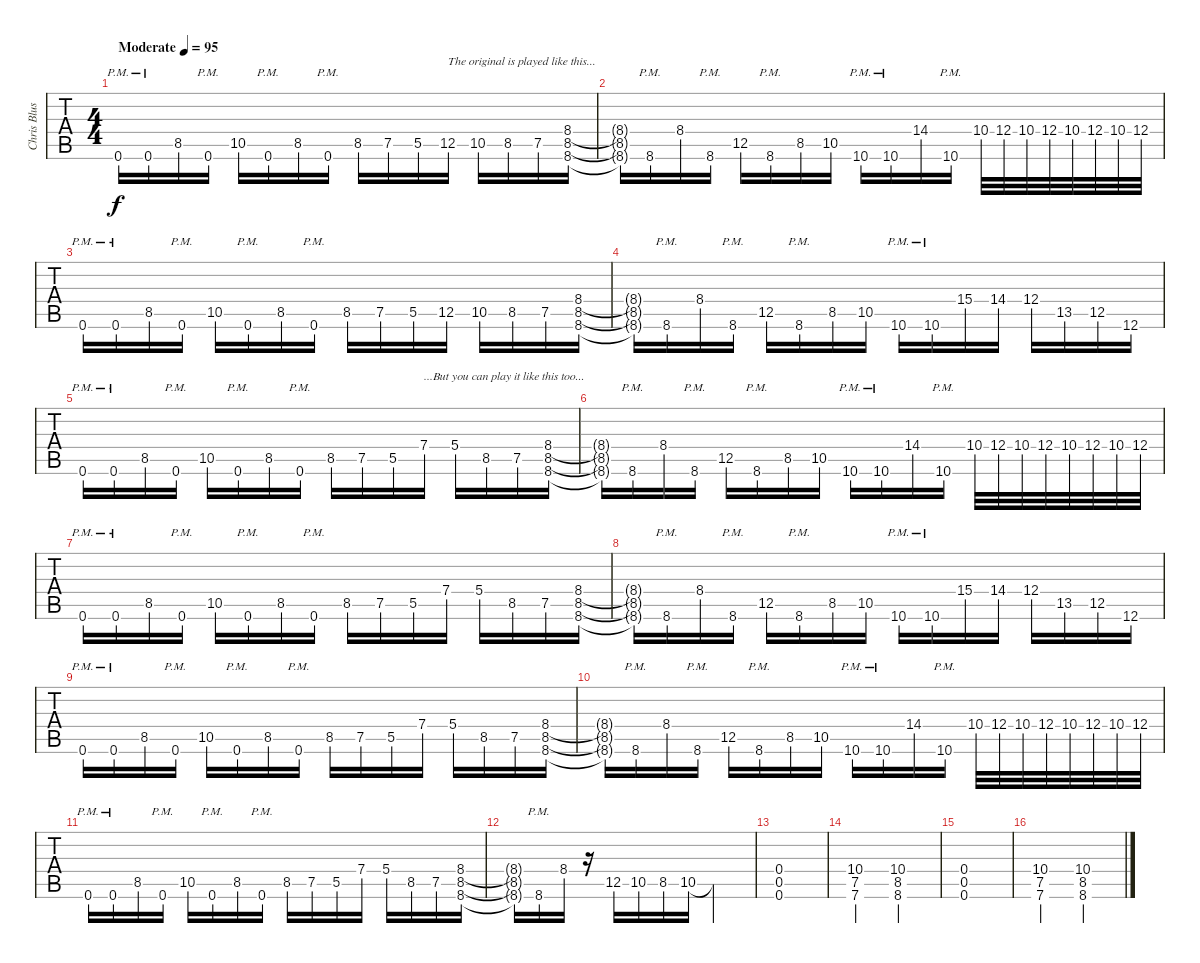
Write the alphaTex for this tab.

\track ("Chris Bluser [Lead]" "Chris Blus") {instrument distortionguitar}
\staff {tabs}
\tuning (E4 B3 G3 D3 A2 D2) {hide}
\ts (4 4)
\tempo (95 "Moderate")
\clef g2
\ks c
0.6{pm}.16{dy f instrument distortionguitar} 0.6{pm}.16 8.5.16 0.6{pm}.16 10.5.16 0.6{pm}.16 8.5.16 0.6{pm}.16 8.5.16 7.5.16 5.5.16 12.5.16{txt "The original is played like this..."} 10.5.16 8.5.16 7.5.16 (8.4 8.5 8.6).16 |
(8.4{t} 8.5{t} 8.6{t}).16 8.6{pm}.16 8.4.16 8.6{pm}.16 12.5.16 8.6{pm}.16 8.5.16 10.5.16 10.6{pm}.16 10.6{pm}.16 14.4.16 10.6{pm}.16 10.4.32 12.4.32 10.4.32 12.4.32 10.4.32 12.4.32 10.4.32 12.4.32 |
0.6{pm}.16 0.6{pm}.16 8.5.16 0.6{pm}.16 10.5.16 0.6{pm}.16 8.5.16 0.6{pm}.16 8.5.16 7.5.16 5.5.16 12.5.16 10.5.16 8.5.16 7.5.16 (8.4 8.5 8.6).16 |
(8.4{t} 8.5{t} 8.6{t}).16 8.6{pm}.16 8.4.16 8.6{pm}.16 12.5.16 8.6{pm}.16 8.5.16 10.5.16 10.6{pm}.16 10.6{pm}.16 15.4.16 14.4.16 12.4.16 13.5.16 12.5.16 12.6.16 |
0.6{pm}.16 0.6{pm}.16 8.5.16 0.6{pm}.16 10.5.16 0.6{pm}.16 8.5.16 0.6{pm}.16 8.5.16 7.5.16 5.5.16 7.4.16{txt "...But you can play it like this too..."} 5.4.16 8.5.16 7.5.16 (8.4 8.5 8.6).16 |
(8.4{t} 8.5{t} 8.6{t}).16 8.6{pm}.16 8.4.16 8.6{pm}.16 12.5.16 8.6{pm}.16 8.5.16 10.5.16 10.6{pm}.16 10.6{pm}.16 14.4.16 10.6{pm}.16 10.4.32 12.4.32 10.4.32 12.4.32 10.4.32 12.4.32 10.4.32 12.4.32 |
0.6{pm}.16 0.6{pm}.16 8.5.16 0.6{pm}.16 10.5.16 0.6{pm}.16 8.5.16 0.6{pm}.16 8.5.16 7.5.16 5.5.16 7.4.16 5.4.16 8.5.16 7.5.16 (8.4 8.5 8.6).16 |
(8.4{t} 8.5{t} 8.6{t}).16 8.6{pm}.16 8.4.16 8.6{pm}.16 12.5.16 8.6{pm}.16 8.5.16 10.5.16 10.6{pm}.16 10.6{pm}.16 15.4.16 14.4.16 12.4.16 13.5.16 12.5.16 12.6.16 |
0.6{pm}.16 0.6{pm}.16 8.5.16 0.6{pm}.16 10.5.16 0.6{pm}.16 8.5.16 0.6{pm}.16 8.5.16 7.5.16 5.5.16 7.4.16 5.4.16 8.5.16 7.5.16 (8.4 8.5 8.6).16 |
(8.4{t} 8.5{t} 8.6{t}).16 8.6{pm}.16 8.4.16 8.6{pm}.16 12.5.16 8.6{pm}.16 8.5.16 10.5.16 10.6{pm}.16 10.6{pm}.16 14.4.16 10.6{pm}.16 10.4.32 12.4.32 10.4.32 12.4.32 10.4.32 12.4.32 10.4.32 12.4.32 |
0.6{pm}.16 0.6{pm}.16 8.5.16 0.6{pm}.16 10.5.16 0.6{pm}.16 8.5.16 0.6{pm}.16 8.5.16 7.5.16 5.5.16 7.4.16 5.4.16 8.5.16 7.5.16 (8.4 8.5 8.6).16 |
(8.4{t} 8.5{t} 8.6{t}).16 8.6{pm}.16 8.4.16 r.16 12.5.16 10.5.16 8.5.16 10.5.16 10.5{t}.2 |
(0.4 0.5 0.6).1 |
(10.4 7.5 7.6).2 (10.4 8.5 8.6).2 |
(0.4 0.5 0.6).1 |
(10.4 7.5 7.6).2 (10.4 8.5 8.6).2
